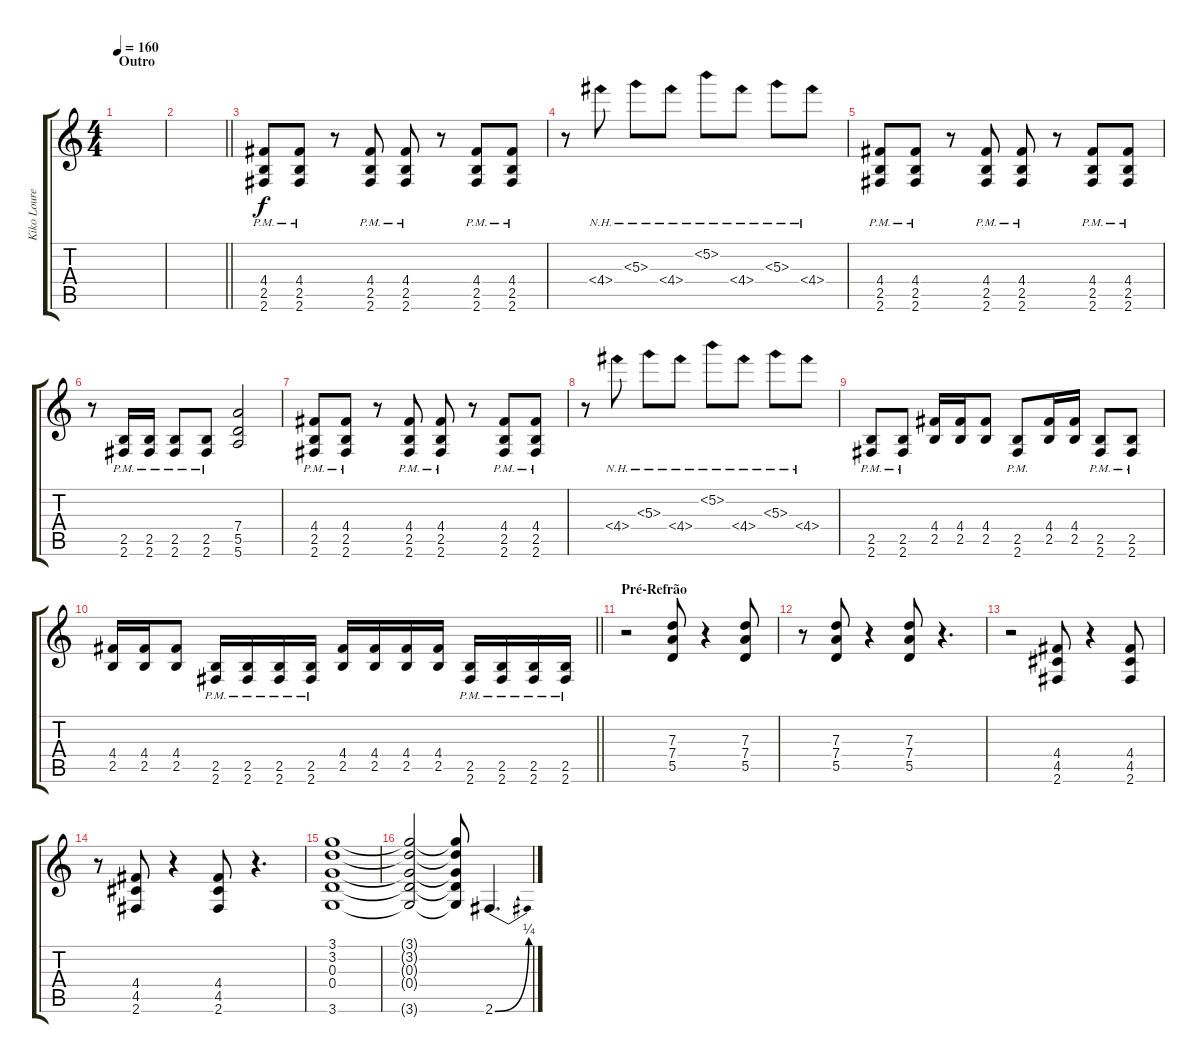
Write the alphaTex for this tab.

\track ("Kiko Loureiro" "Kiko Loure") {instrument distortionguitar}
\staff {score tabs}
\tuning (E4 B3 G3 D3 A2 E2) {hide}
\ts (4 4)
\section ("" "Outro")
\tempo 160
\clef g2
\ks c
|
\barLineRight lightlight
|
(4.4{pm} 2.5{pm} 2.6{pm}).8 (4.4{pm} 2.5{pm} 2.6{pm}).8 r.8 (4.4{pm} 2.5{pm} 2.6{pm}).8 (4.4{pm} 2.5{pm} 2.6{pm}).8 r.8 (4.4{pm} 2.5{pm} 2.6{pm}).8 (4.4{pm} 2.5{pm} 2.6{pm}).8 |
r.8 4.4{nh}.8 5.3{nh}.8 4.4{nh}.8 5.2{nh}.8 4.4{nh}.8 5.3{nh}.8 4.4{nh}.8 |
(4.4{pm} 2.5{pm} 2.6{pm}).8 (4.4{pm} 2.5{pm} 2.6{pm}).8 r.8 (4.4{pm} 2.5{pm} 2.6{pm}).8 (4.4{pm} 2.5{pm} 2.6{pm}).8 r.8 (4.4{pm} 2.5{pm} 2.6{pm}).8 (4.4{pm} 2.5{pm} 2.6{pm}).8 |
r.8 (2.5{pm} 2.6{pm}).16 (2.5{pm} 2.6{pm}).16 (2.5{pm} 2.6{pm}).8 (2.5{pm} 2.6{pm}).8 (7.4 5.5 5.6).2 |
(4.4{pm} 2.5{pm} 2.6{pm}).8 (4.4{pm} 2.5{pm} 2.6{pm}).8 r.8 (4.4{pm} 2.5{pm} 2.6{pm}).8 (4.4{pm} 2.5{pm} 2.6{pm}).8 r.8 (4.4{pm} 2.5{pm} 2.6{pm}).8 (4.4{pm} 2.5{pm} 2.6{pm}).8 |
r.8 4.4{nh}.8 5.3{nh}.8 4.4{nh}.8 5.2{nh}.8 4.4{nh}.8 5.3{nh}.8 4.4{nh}.8 |
(2.5{pm} 2.6{pm}).8 (2.5{pm} 2.6{pm}).8 (4.4 2.5).16 (4.4 2.5).16 (4.4 2.5).8 (2.5{pm} 2.6{pm}).8 (4.4 2.5).16 (4.4 2.5).16 (2.5{pm} 2.6{pm}).8 (2.5{pm} 2.6{pm}).8 |
\barLineRight lightlight
(4.4 2.5).16 (4.4 2.5).16 (4.4 2.5).8 (2.5{pm} 2.6{pm}).16 (2.5{pm} 2.6{pm}).16 (2.5{pm} 2.6{pm}).16 (2.5{pm} 2.6{pm}).16 (4.4 2.5).16 (4.4 2.5).16 (4.4 2.5).16 (4.4 2.5).16 (2.5{pm} 2.6{pm}).16 (2.5{pm} 2.6{pm}).16 (2.5{pm} 2.6{pm}).16 (2.5{pm} 2.6{pm}).16 |
\section ("" "Pré-Refrão")
r.2 (7.3 7.4 5.5).8 r.4 (7.3 7.4 5.5).8 |
r.8 (7.3 7.4 5.5).8 r.4 (7.3 7.4 5.5).8 r.4{d} |
r.2 (4.4 4.5 2.6).8 r.4 (4.4 4.5 2.6).8 |
r.8 (4.4 4.5 2.6).8 r.4 (4.4 4.5 2.6).8 r.4{d} |
(3.1 3.2 0.3 0.4 3.6).1 |
(3.1{t} 3.2{t} 0.3{t} 0.4{t} 3.6{t}).2 (3.1{t} 3.2{t} 0.3{t} 0.4{t} 3.6{t}).8 2.6{be (bend 0 0 60 1)}.4{d}
